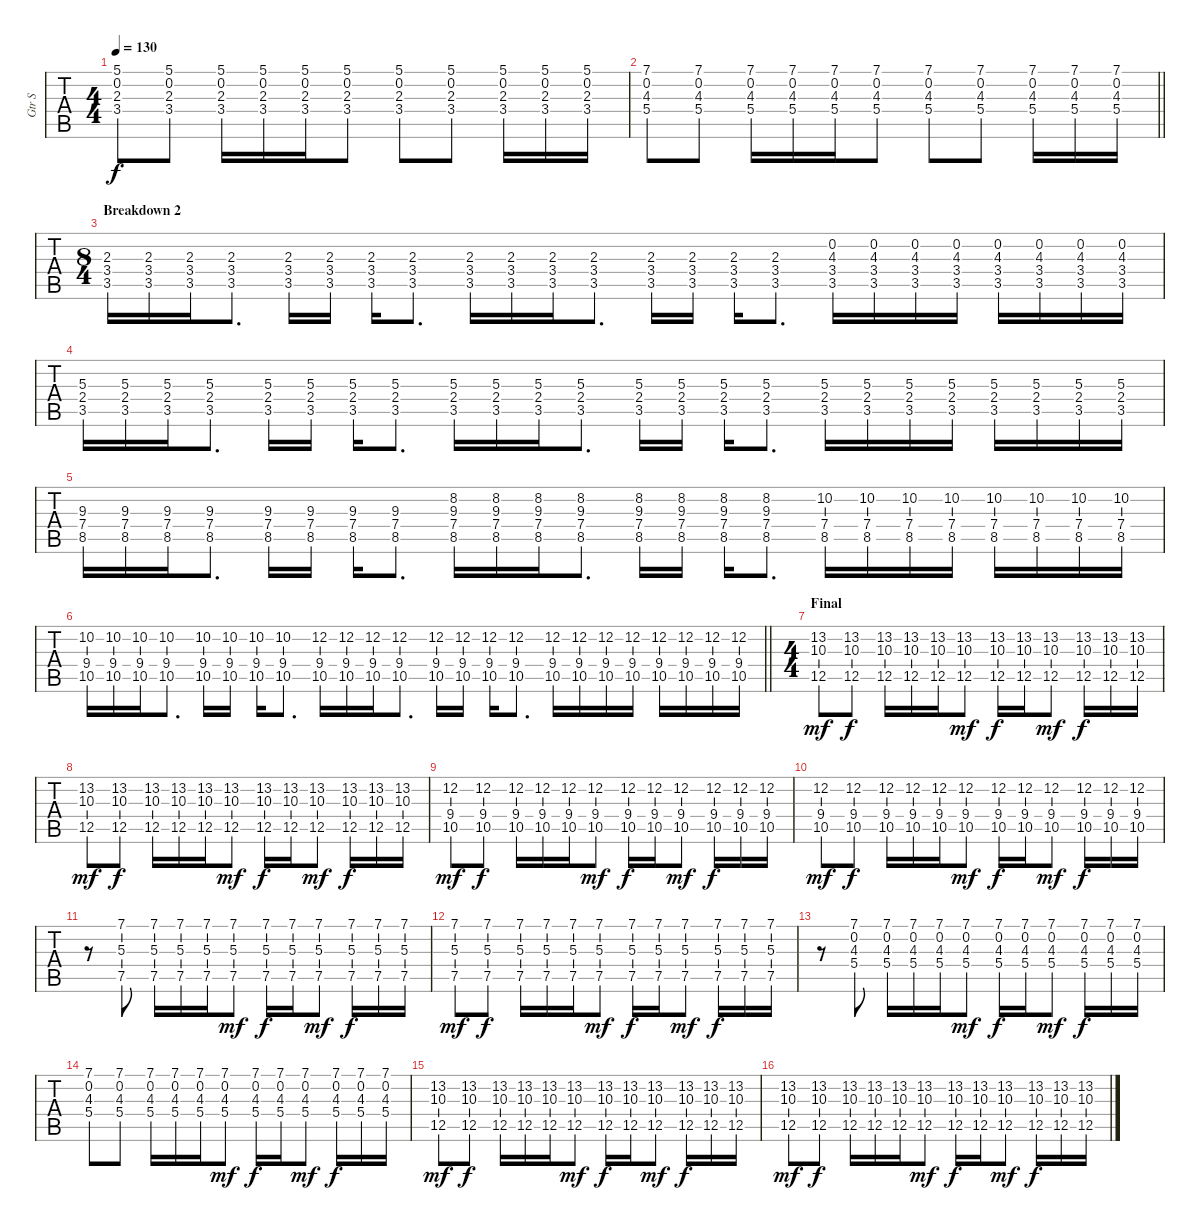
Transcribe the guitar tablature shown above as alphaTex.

\track ("Gtr S" "Gtr S") {instrument overdrivenguitar}
\staff {tabs}
\tuning (E4 B3 G3 D3 A2 D2) {hide}
\ts (4 4)
\tempo 130
\clef g2
\ks c
(5.1 0.2 2.3 3.4).8{dy f} (5.1 0.2 2.3 3.4).8 (5.1 0.2 2.3 3.4).16 (5.1 0.2 2.3 3.4).16 (5.1 0.2 2.3 3.4).16 (5.1 0.2 2.3 3.4).8 (5.1 0.2 2.3 3.4).8 (5.1 0.2 2.3 3.4).8 (5.1 0.2 2.3 3.4).16 (5.1 0.2 2.3 3.4).16 (5.1 0.2 2.3 3.4).16 |
\barLineRight lightlight
(7.1 0.2 4.3 5.4).8 (7.1 0.2 4.3 5.4).8 (7.1 0.2 4.3 5.4).16 (7.1 0.2 4.3 5.4).16 (7.1 0.2 4.3 5.4).16 (7.1 0.2 4.3 5.4).8 (7.1 0.2 4.3 5.4).8 (7.1 0.2 4.3 5.4).8 (7.1 0.2 4.3 5.4).16 (7.1 0.2 4.3 5.4).16 (7.1 0.2 4.3 5.4).16 |
\ts (8 4)
\section ("" "Breakdown 2")
(2.3 3.4 3.5).16 (2.3 3.4 3.5).16 (2.3 3.4 3.5).16 (2.3 3.4 3.5).8{d} (2.3{ac} 3.4{ac} 3.5{ac}).16 (2.3 3.4 3.5).16 (2.3{hac} 3.4{hac} 3.5{hac}).16 (2.3 3.4 3.5).8{d} (2.3 3.4 3.5).16 (2.3 3.4 3.5).16 (2.3 3.4 3.5).16 (2.3 3.4 3.5).8{d} (2.3{ac} 3.4{ac} 3.5{ac}).16 (2.3 3.4 3.5).16 (2.3{hac} 3.4{hac} 3.5{hac}).16 (2.3 3.4 3.5).8{d} (0.2{ac} 4.3{ac} 3.4{ac} 3.5{ac}).16 (0.2 4.3 3.4 3.5).16 (0.2 4.3 3.4 3.5).16 (0.2 4.3 3.4 3.5).16 (0.2{ac} 4.3{ac} 3.4{ac} 3.5{ac}).16 (0.2 4.3 3.4 3.5).16 (0.2 4.3 3.4 3.5).16 (0.2 4.3 3.4 3.5).16 |
(5.3 2.4 3.5).16 (5.3 2.4 3.5).16 (5.3 2.4 3.5).16 (5.3 2.4 3.5).8{d} (5.3{ac} 2.4{ac} 3.5{ac}).16 (5.3 2.4 3.5).16 (5.3{hac} 2.4{hac} 3.5{hac}).16 (5.3 2.4 3.5).8{d} (5.3 2.4 3.5).16 (5.3 2.4 3.5).16 (5.3 2.4 3.5).16 (5.3 2.4 3.5).8{d} (5.3{ac} 2.4{ac} 3.5{ac}).16 (5.3 2.4 3.5).16 (5.3{hac} 2.4{hac} 3.5{hac}).16 (5.3 2.4 3.5).8{d} (5.3 2.4 3.5).16 (5.3 2.4 3.5).16 (5.3 2.4 3.5).16 (5.3 2.4 3.5).16 (5.3 2.4 3.5).16 (5.3 2.4 3.5).16 (5.3 2.4 3.5).16 (5.3 2.4 3.5).16 |
(9.3 7.4 8.5).16 (9.3 7.4 8.5).16 (9.3 7.4 8.5).16 (9.3 7.4 8.5).8{d} (9.3 7.4 8.5).16 (9.3 7.4 8.5).16 (9.3 7.4 8.5).16 (9.3 7.4 8.5).8{d} (8.2 9.3 7.4 8.5).16 (8.2 9.3 7.4 8.5).16 (8.2 9.3 7.4 8.5).16 (8.2 9.3 7.4 8.5).8{d} (8.2 9.3 7.4 8.5).16 (8.2 9.3 7.4 8.5).16 (8.2 9.3 7.4 8.5).16 (8.2 9.3 7.4 8.5).8{d} (10.2 7.4 8.5).16 (10.2 7.4 8.5).16 (10.2 7.4 8.5).16 (10.2 7.4 8.5).16 (10.2 7.4 8.5).16 (10.2 7.4 8.5).16 (10.2 7.4 8.5).16 (10.2 7.4 8.5).16 |
\barLineRight lightlight
(10.2 9.4 10.5).16 (10.2 9.4 10.5).16 (10.2 9.4 10.5).16 (10.2 9.4 10.5).8{d} (10.2 9.4 10.5).16 (10.2 9.4 10.5).16 (10.2 9.4 10.5).16 (10.2 9.4 10.5).8{d} (12.2 9.4 10.5).16 (12.2 9.4 10.5).16 (12.2 9.4 10.5).16 (12.2 9.4 10.5).8{d} (12.2 9.4 10.5).16 (12.2 9.4 10.5).16 (12.2 9.4 10.5).16 (12.2 9.4 10.5).8{d} (12.2 9.4 10.5).16 (12.2 9.4 10.5).16 (12.2 9.4 10.5).16 (12.2 9.4 10.5).16 (12.2 9.4 10.5).16 (12.2 9.4 10.5).16 (12.2 9.4 10.5).16 (12.2 9.4 10.5).16 |
\ts (4 4)
\section ("" "Final")
(13.2{ac} 10.3{ac} 12.5{ac}).8{dy mf} (13.2 10.3 12.5).8{dy f} (13.2 10.3 12.5).16 (13.2 10.3 12.5).16 (13.2 10.3 12.5).16 (13.2{ac} 10.3{ac} 12.5{ac}).8{dy mf} (13.2 10.3 12.5).16{dy f} (13.2 10.3 12.5).16 (13.2{ac} 10.3{ac} 12.5{ac}).8{dy mf} (13.2 10.3 12.5).16{dy f} (13.2 10.3 12.5).16 (13.2 10.3 12.5).16 |
(13.2{ac} 10.3{ac} 12.5{ac}).8{dy mf} (13.2 10.3 12.5).8{dy f} (13.2 10.3 12.5).16 (13.2 10.3 12.5).16 (13.2 10.3 12.5).16 (13.2{ac} 10.3{ac} 12.5{ac}).8{dy mf} (13.2 10.3 12.5).16{dy f} (13.2 10.3 12.5).16 (13.2{ac} 10.3{ac} 12.5{ac}).8{dy mf} (13.2 10.3 12.5).16{dy f} (13.2 10.3 12.5).16 (13.2 10.3 12.5).16 |
(12.2{ac} 9.4{ac} 10.5{ac}).8{dy mf} (12.2 9.4 10.5).8{dy f} (12.2 9.4 10.5).16 (12.2 9.4 10.5).16 (12.2 9.4 10.5).16 (12.2{ac} 9.4{ac} 10.5{ac}).8{dy mf} (12.2 9.4 10.5).16{dy f} (12.2 9.4 10.5).16 (12.2{ac} 9.4{ac} 10.5{ac}).8{dy mf} (12.2 9.4 10.5).16{dy f} (12.2 9.4 10.5).16 (12.2 9.4 10.5).16 |
(12.2{ac} 9.4{ac} 10.5{ac}).8{dy mf} (12.2 9.4 10.5).8{dy f} (12.2 9.4 10.5).16 (12.2 9.4 10.5).16 (12.2 9.4 10.5).16 (12.2{ac} 9.4{ac} 10.5{ac}).8{dy mf} (12.2 9.4 10.5).16{dy f} (12.2 9.4 10.5).16 (12.2{ac} 9.4{ac} 10.5{ac}).8{dy mf} (12.2 9.4 10.5).16{dy f} (12.2 9.4 10.5).16 (12.2 9.4 10.5).16 |
r.8 (7.1 5.3 7.5).8 (7.1 5.3 7.5).16 (7.1 5.3 7.5).16 (7.1 5.3 7.5).16 (7.1{ac} 5.3{ac} 7.5{ac}).8{dy mf} (7.1 5.3 7.5).16{dy f} (7.1 5.3 7.5).16 (7.1{ac} 5.3{ac} 7.5{ac}).8{dy mf} (7.1 5.3 7.5).16{dy f} (7.1 5.3 7.5).16 (7.1 5.3 7.5).16 |
(7.1{ac} 5.3{ac} 7.5{ac}).8{dy mf} (7.1 5.3 7.5).8{dy f} (7.1 5.3 7.5).16 (7.1 5.3 7.5).16 (7.1 5.3 7.5).16 (7.1{ac} 5.3{ac} 7.5{ac}).8{dy mf} (7.1 5.3 7.5).16{dy f} (7.1 5.3 7.5).16 (7.1{ac} 5.3{ac} 7.5{ac}).8{dy mf} (7.1 5.3 7.5).16{dy f} (7.1 5.3 7.5).16 (7.1 5.3 7.5).16 |
r.8 (7.1 0.2 4.3 5.4).8 (7.1 0.2 4.3 5.4).16 (7.1 0.2 4.3 5.4).16 (7.1 0.2 4.3 5.4).16 (7.1{ac} 0.2{ac} 4.3{ac} 5.4{ac}).8{dy mf} (7.1 0.2 4.3 5.4).16{dy f} (7.1 0.2 4.3 5.4).16 (7.1{ac} 0.2{ac} 4.3{ac} 5.4{ac}).8{dy mf} (7.1 0.2 4.3 5.4).16{dy f} (7.1 0.2 4.3 5.4).16 (7.1 0.2 4.3 5.4).16 |
(7.1 0.2 4.3 5.4).8 (7.1 0.2 4.3 5.4).8 (7.1 0.2 4.3 5.4).16 (7.1 0.2 4.3 5.4).16 (7.1 0.2 4.3 5.4).16 (7.1{ac} 0.2{ac} 4.3{ac} 5.4{ac}).8{dy mf} (7.1 0.2 4.3 5.4).16{dy f} (7.1 0.2 4.3 5.4).16 (7.1{ac} 0.2{ac} 4.3{ac} 5.4{ac}).8{dy mf} (7.1 0.2 4.3 5.4).16{dy f} (7.1 0.2 4.3 5.4).16 (7.1 0.2 4.3 5.4).16 |
(13.2{ac} 10.3{ac} 12.5{ac}).8{dy mf} (13.2 10.3 12.5).8{dy f} (13.2 10.3 12.5).16 (13.2 10.3 12.5).16 (13.2 10.3 12.5).16 (13.2{ac} 10.3{ac} 12.5{ac}).8{dy mf} (13.2 10.3 12.5).16{dy f} (13.2 10.3 12.5).16 (13.2{ac} 10.3{ac} 12.5{ac}).8{dy mf} (13.2 10.3 12.5).16{dy f} (13.2 10.3 12.5).16 (13.2 10.3 12.5).16 |
(13.2{ac} 10.3{ac} 12.5{ac}).8{dy mf} (13.2 10.3 12.5).8{dy f} (13.2 10.3 12.5).16 (13.2 10.3 12.5).16 (13.2 10.3 12.5).16 (13.2{ac} 10.3{ac} 12.5{ac}).8{dy mf} (13.2 10.3 12.5).16{dy f} (13.2 10.3 12.5).16 (13.2{ac} 10.3{ac} 12.5{ac}).8{dy mf} (13.2 10.3 12.5).16{dy f} (13.2 10.3 12.5).16 (13.2 10.3 12.5).16
